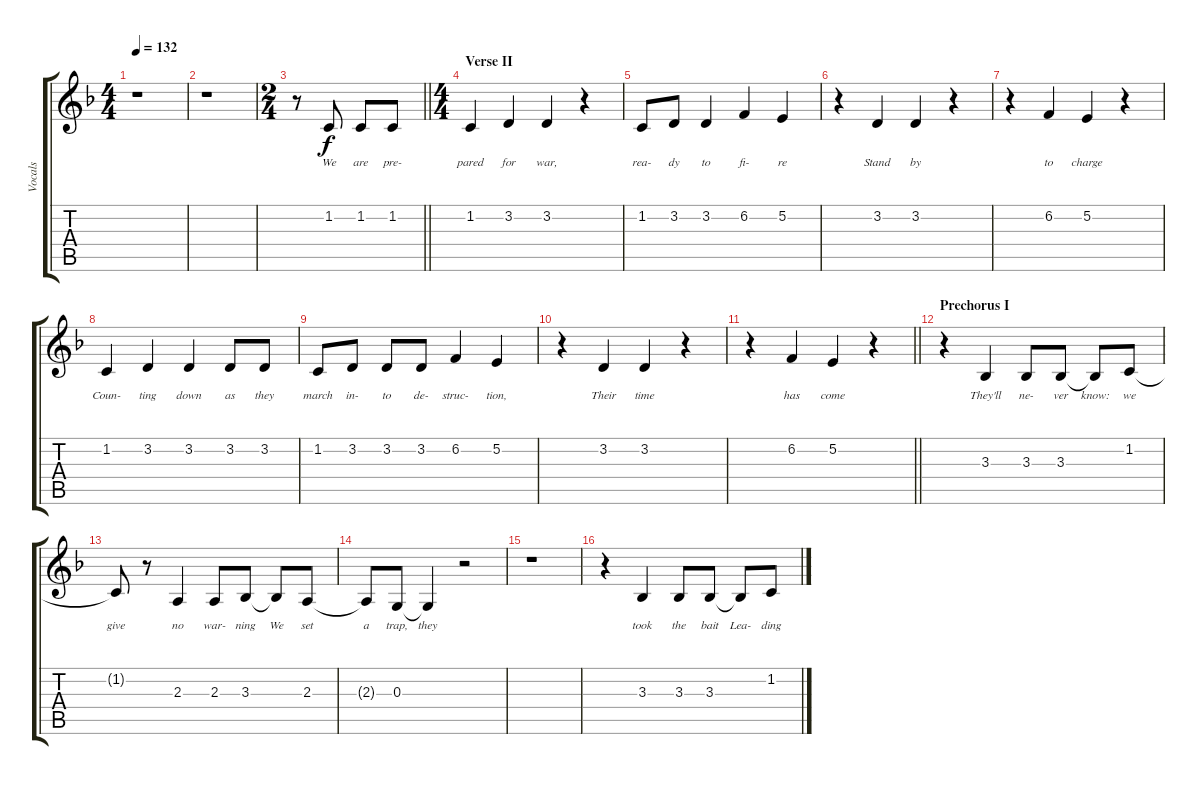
\track ("Vocals" "Vocals") {instrument oboe}
\staff {score tabs}
\tuning (E4 B3 G3 D3 A2 E2) {hide}
\ts (4 4)
\tempo 132
\clef g2
\ks dminor
r.1{dy f} |
r.1 |
\ts (2 4)
\barLineRight lightlight
r.8 1.2.8{lyrics (0 "We") lyrics (1 "") lyrics (2 "") lyrics (3 "") lyrics (4 "")} 1.2.8{lyrics (0 "are") lyrics (1 "") lyrics (2 "") lyrics (3 "") lyrics (4 "")} 1.2.8{lyrics (0 "pre-") lyrics (1 "") lyrics (2 "") lyrics (3 "") lyrics (4 "")} |
\ts (4 4)
\section ("" "Verse II")
1.2.4{lyrics (0 "pared") lyrics (1 "") lyrics (2 "") lyrics (3 "") lyrics (4 "")} 3.2.4{lyrics (0 "for") lyrics (1 "") lyrics (2 "") lyrics (3 "") lyrics (4 "")} 3.2.4{lyrics (0 "war,") lyrics (1 "") lyrics (2 "") lyrics (3 "") lyrics (4 "")} r.4 |
1.2.8{lyrics (0 "rea-") lyrics (1 "") lyrics (2 "") lyrics (3 "") lyrics (4 "")} 3.2.8{lyrics (0 "dy") lyrics (1 "") lyrics (2 "") lyrics (3 "") lyrics (4 "")} 3.2.4{lyrics (0 "to") lyrics (1 "") lyrics (2 "") lyrics (3 "") lyrics (4 "")} 6.2.4{lyrics (0 "fi-") lyrics (1 "") lyrics (2 "") lyrics (3 "") lyrics (4 "")} 5.2.4{lyrics (0 "re") lyrics (1 "") lyrics (2 "") lyrics (3 "") lyrics (4 "")} |
r.4 3.2.4{lyrics (0 "Stand") lyrics (1 "") lyrics (2 "") lyrics (3 "") lyrics (4 "")} 3.2.4{lyrics (0 "by") lyrics (1 "") lyrics (2 "") lyrics (3 "") lyrics (4 "")} r.4 |
r.4 6.2.4{lyrics (0 "to") lyrics (1 "") lyrics (2 "") lyrics (3 "") lyrics (4 "")} 5.2.4{lyrics (0 "charge") lyrics (1 "") lyrics (2 "") lyrics (3 "") lyrics (4 "")} r.4 |
1.2.4{lyrics (0 "Coun-") lyrics (1 "") lyrics (2 "") lyrics (3 "") lyrics (4 "")} 3.2.4{lyrics (0 "ting") lyrics (1 "") lyrics (2 "") lyrics (3 "") lyrics (4 "")} 3.2.4{lyrics (0 "down") lyrics (1 "") lyrics (2 "") lyrics (3 "") lyrics (4 "")} 3.2.8{lyrics (0 "as") lyrics (1 "") lyrics (2 "") lyrics (3 "") lyrics (4 "")} 3.2.8{lyrics (0 "they") lyrics (1 "") lyrics (2 "") lyrics (3 "") lyrics (4 "")} |
1.2.8{lyrics (0 "march") lyrics (1 "") lyrics (2 "") lyrics (3 "") lyrics (4 "")} 3.2.8{lyrics (0 "in-") lyrics (1 "") lyrics (2 "") lyrics (3 "") lyrics (4 "")} 3.2.8{lyrics (0 "to") lyrics (1 "") lyrics (2 "") lyrics (3 "") lyrics (4 "")} 3.2.8{lyrics (0 "de-") lyrics (1 "") lyrics (2 "") lyrics (3 "") lyrics (4 "")} 6.2.4{lyrics (0 "struc-") lyrics (1 "") lyrics (2 "") lyrics (3 "") lyrics (4 "")} 5.2.4{lyrics (0 "tion,") lyrics (1 "") lyrics (2 "") lyrics (3 "") lyrics (4 "")} |
r.4 3.2.4{lyrics (0 "Their") lyrics (1 "") lyrics (2 "") lyrics (3 "") lyrics (4 "")} 3.2.4{lyrics (0 "time") lyrics (1 "") lyrics (2 "") lyrics (3 "") lyrics (4 "")} r.4 |
\barLineRight lightlight
r.4 6.2.4{lyrics (0 "has") lyrics (1 "") lyrics (2 "") lyrics (3 "") lyrics (4 "")} 5.2.4{lyrics (0 "come") lyrics (1 "") lyrics (2 "") lyrics (3 "") lyrics (4 "")} r.4 |
\section ("" "Prechorus I")
r.4 3.3.4{lyrics (0 "They'll") lyrics (1 "") lyrics (2 "") lyrics (3 "") lyrics (4 "")} 3.3.8{lyrics (0 "ne-") lyrics (1 "") lyrics (2 "") lyrics (3 "") lyrics (4 "")} 3.3.8{lyrics (0 "ver") lyrics (1 "") lyrics (2 "") lyrics (3 "") lyrics (4 "")} 3.3{t}.8{lyrics (0 "know:") lyrics (1 "") lyrics (2 "") lyrics (3 "") lyrics (4 "")} 1.2.8{lyrics (0 "we") lyrics (1 "") lyrics (2 "") lyrics (3 "") lyrics (4 "")} |
1.2{t}.8{lyrics (0 "give") lyrics (1 "") lyrics (2 "") lyrics (3 "") lyrics (4 "")} r.8 2.3.4{lyrics (0 "no") lyrics (1 "") lyrics (2 "") lyrics (3 "") lyrics (4 "")} 2.3.8{lyrics (0 "war-") lyrics (1 "") lyrics (2 "") lyrics (3 "") lyrics (4 "")} 3.3.8{lyrics (0 "ning") lyrics (1 "") lyrics (2 "") lyrics (3 "") lyrics (4 "")} 3.3{t}.8{lyrics (0 "We") lyrics (1 "") lyrics (2 "") lyrics (3 "") lyrics (4 "")} 2.3.8{lyrics (0 "set") lyrics (1 "") lyrics (2 "") lyrics (3 "") lyrics (4 "")} |
2.3{t}.8{lyrics (0 "a") lyrics (1 "") lyrics (2 "") lyrics (3 "") lyrics (4 "")} 0.3.8{lyrics (0 "trap,") lyrics (1 "") lyrics (2 "") lyrics (3 "") lyrics (4 "")} 0.3{t}.4{lyrics (0 "they") lyrics (1 "") lyrics (2 "") lyrics (3 "") lyrics (4 "")} r.2 |
r.1 |
r.4 3.3.4{lyrics (0 "took") lyrics (1 "") lyrics (2 "") lyrics (3 "") lyrics (4 "")} 3.3.8{lyrics (0 "the") lyrics (1 "") lyrics (2 "") lyrics (3 "") lyrics (4 "")} 3.3.8{lyrics (0 "bait") lyrics (1 "") lyrics (2 "") lyrics (3 "") lyrics (4 "")} 3.3{t}.8{lyrics (0 "Lea-") lyrics (1 "") lyrics (2 "") lyrics (3 "") lyrics (4 "")} 1.2.8{lyrics (0 "ding") lyrics (1 "") lyrics (2 "") lyrics (3 "") lyrics (4 "")}
